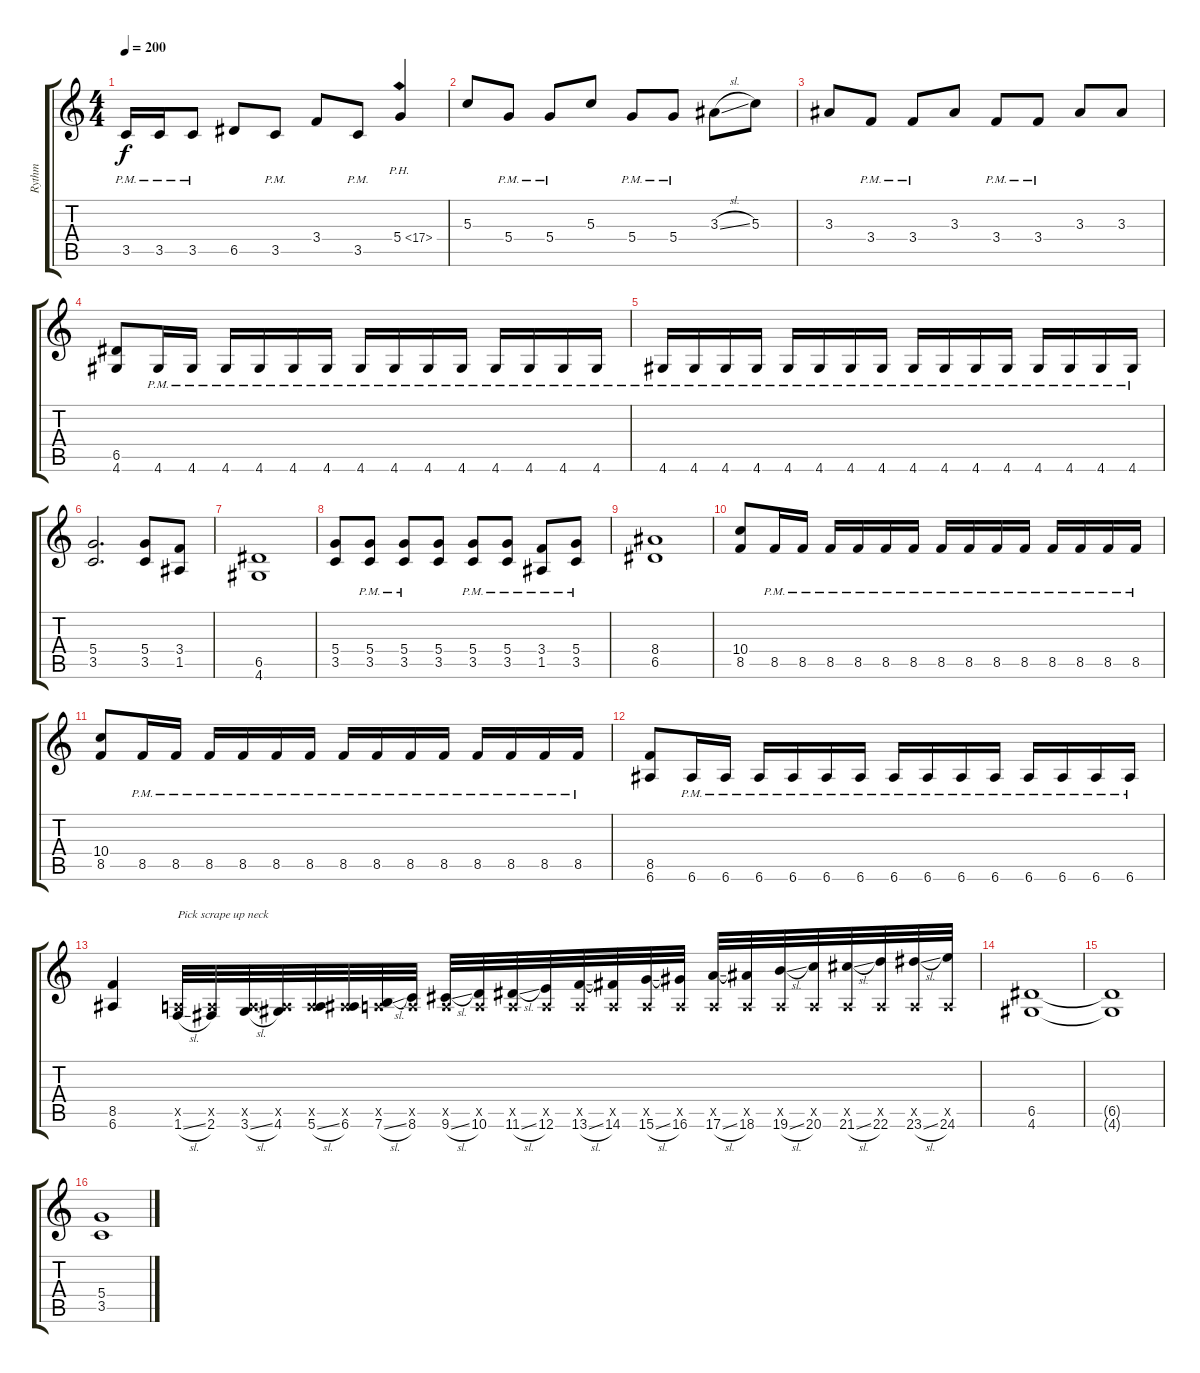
\track ("Rythm" "Rythm") {instrument distortionguitar}
\staff {score tabs}
\tuning (E4 B3 G3 D3 A2 E2) {hide}
\ts (4 4)
\tempo 200
\clef g2
\ks c
3.5{pm}.16{dy f} 3.5{pm}.16 3.5{pm}.8 6.5.8 3.5{pm}.8 3.4.8 3.5{pm}.8 5.4{ph 12}.4 |
5.3.8 5.4{pm}.8 5.4{pm}.8 5.3.8 5.4{pm}.8 5.4{pm}.8 3.3{sl}.8 5.3.8 |
3.3.8 3.4{pm}.8 3.4{pm}.8 3.3.8 3.4{pm}.8 3.4{pm}.8 3.3.8 3.3.8 |
(6.5 4.6).8 4.6{pm}.16 4.6{pm}.16 4.6{pm}.16 4.6{pm}.16 4.6{pm}.16 4.6{pm}.16 4.6{pm}.16 4.6{pm}.16 4.6{pm}.16 4.6{pm}.16 4.6{pm}.16 4.6{pm}.16 4.6{pm}.16 4.6{pm}.16 |
4.6{pm}.16 4.6{pm}.16 4.6{pm}.16 4.6{pm}.16 4.6{pm}.16 4.6{pm}.16 4.6{pm}.16 4.6{pm}.16 4.6{pm}.16 4.6{pm}.16 4.6{pm}.16 4.6{pm}.16 4.6{pm}.16 4.6{pm}.16 4.6{pm}.16 4.6{pm}.16 |
(5.4 3.5).2{d} (5.4 3.5).8 (3.4 1.5).8 |
(6.5 4.6).1 |
(5.4 3.5).8 (5.4{pm} 3.5{pm}).8 (5.4{pm} 3.5{pm}).8 (5.4 3.5).8 (5.4{pm} 3.5{pm}).8 (5.4{pm} 3.5{pm}).8 (3.4{pm} 1.5{pm}).8 (5.4{pm} 3.5{pm}).8 |
(8.4 6.5).1 |
(10.4 8.5).8 8.5{pm}.16 8.5{pm}.16 8.5{pm}.16 8.5{pm}.16 8.5{pm}.16 8.5{pm}.16 8.5{pm}.16 8.5{pm}.16 8.5{pm}.16 8.5{pm}.16 8.5{pm}.16 8.5{pm}.16 8.5{pm}.16 8.5{pm}.16 |
(10.4 8.5).8 8.5{pm}.16 8.5{pm}.16 8.5{pm}.16 8.5{pm}.16 8.5{pm}.16 8.5{pm}.16 8.5{pm}.16 8.5{pm}.16 8.5{pm}.16 8.5{pm}.16 8.5{pm}.16 8.5{pm}.16 8.5{pm}.16 8.5{pm}.16 |
(8.5 6.6).8 6.6{pm}.16 6.6{pm}.16 6.6{pm}.16 6.6{pm}.16 6.6{pm}.16 6.6{pm}.16 6.6{pm}.16 6.6{pm}.16 6.6{pm}.16 6.6{pm}.16 6.6{pm}.16 6.6{pm}.16 6.6{pm}.16 6.6{pm}.16 |
(8.5 6.6).4 (0.5{x} 1.6{sl}).32{txt "Pick scrape up neck"} (0.5{x} 2.6).32 (0.5{x} 3.6{sl}).32 (0.5{x} 4.6).32 (0.5{x} 5.6{sl}).32 (0.5{x} 6.6).32 (0.5{x} 7.6{sl}).32 (0.5{x} 8.6).32 (0.5{x} 9.6{sl}).32 (0.5{x} 10.6).32 (0.5{x} 11.6{sl}).32 (0.5{x} 12.6).32 (0.5{x} 13.6{sl}).32 (0.5{x} 14.6).32 (0.5{x} 15.6{sl}).32 (0.5{x} 16.6).32 (0.5{x} 17.6{sl}).32 (0.5{x} 18.6).32 (0.5{x} 19.6{sl}).32 (0.5{x} 20.6).32 (0.5{x} 21.6{sl}).32 (0.5{x} 22.6).32 (0.5{x} 23.6{sl}).32 (0.5{x} 24.6).32 |
(6.5 4.6).1 |
(6.5{t} 4.6{t}).1 |
(5.4 3.5).1
